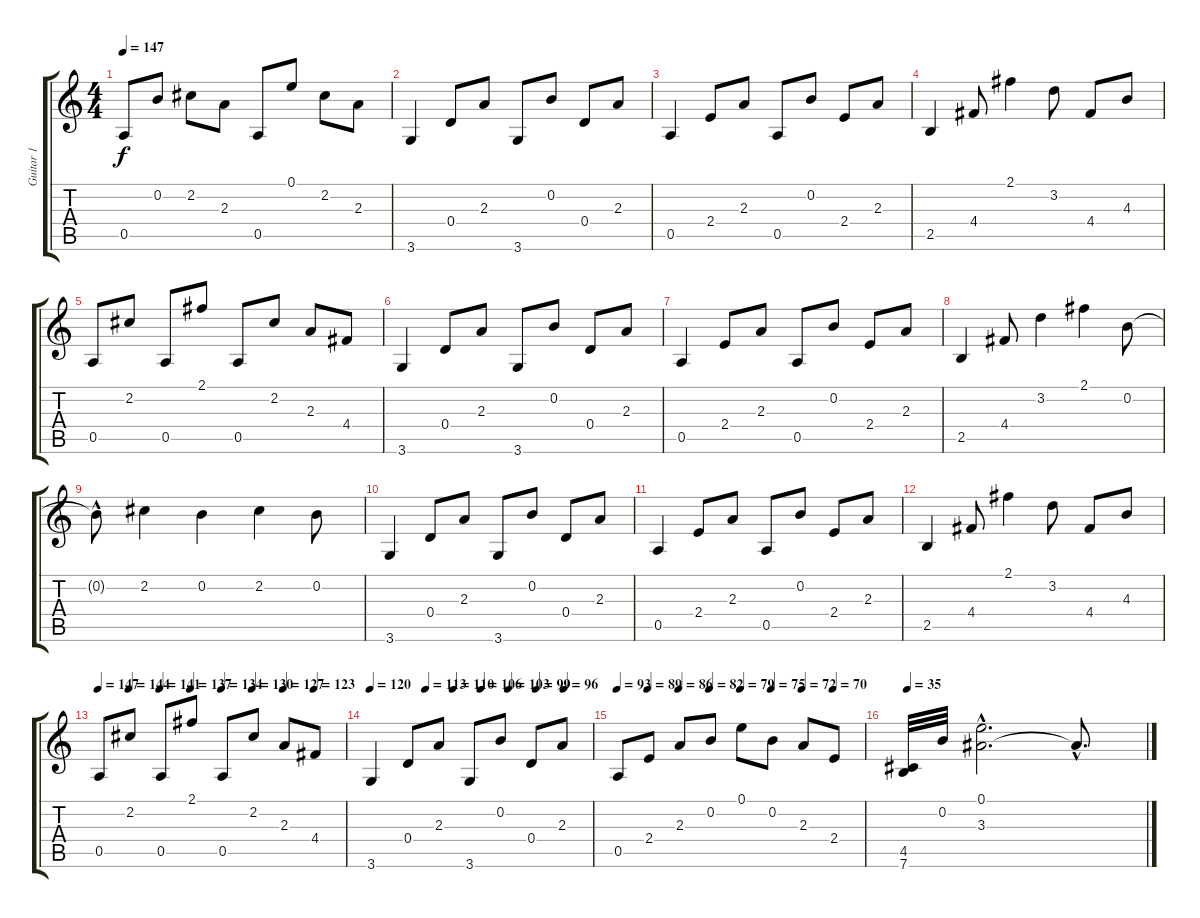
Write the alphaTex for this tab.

\track ("Guitar 1" "Guitar 1") {instrument acousticguitarsteel}
\staff {score tabs}
\tuning (E4 B3 G3 D3 A2 E2) {hide}
\ts (4 4)
\tempo 147
\clef g2
\ks c
0.5.8{dy f} 0.2.8 2.2.8 2.3.8 0.5.8 0.1.8 2.2.8 2.3.8 |
3.6.4 0.4.8 2.3.8 3.6.8 0.2.8 0.4.8 2.3.8 |
0.5.4 2.4.8 2.3.8 0.5.8 0.2.8 2.4.8 2.3.8 |
2.5.4 4.4.8 2.1.4 3.2.8 4.4.8 4.3.8 |
0.5.8 2.2.8 0.5.8 2.1.8 0.5.8 2.2.8 2.3.8 4.4.8 |
3.6.4 0.4.8 2.3.8 3.6.8 0.2.8 0.4.8 2.3.8 |
0.5.4 2.4.8 2.3.8 0.5.8 0.2.8 2.4.8 2.3.8 |
2.5.4 4.4.8 3.2.4 2.1.4 0.2.8 |
0.2{hac t}.8 2.2.4 0.2.4 2.2.4 0.2.8 |
3.6.4 0.4.8 2.3.8 3.6.8 0.2.8 0.4.8 2.3.8 |
0.5.4 2.4.8 2.3.8 0.5.8 0.2.8 2.4.8 2.3.8 |
2.5.4 4.4.8 2.1.4 3.2.8 4.4.8 4.3.8 |
\tempo 147
\tempo (144 0.125)
\tempo (141 0.25)
\tempo (137 0.375)
\tempo (134 0.5)
\tempo (130 0.625)
\tempo (127 0.75)
\tempo (123 0.875)
0.5.8 2.2.8 0.5.8 2.1.8 0.5.8 2.2.8 2.3.8 4.4.8 |
\tempo 120
\tempo (113 0.25)
\tempo (110 0.375)
\tempo (106 0.5)
\tempo (103 0.625)
\tempo (99 0.75)
\tempo (96 0.875)
3.6.4 0.4.8 2.3.8 3.6.8 0.2.8 0.4.8 2.3.8 |
\tempo 93
\tempo (89 0.125)
\tempo (86 0.25)
\tempo (82 0.375)
\tempo (79 0.5)
\tempo (75 0.625)
\tempo (72 0.75)
\tempo (70 0.875)
0.5.8 2.4.8 2.3.8 0.2.8 0.1.8 0.2.8 2.3.8 2.4.8 |
\tempo 35
(4.5 7.6).32 0.2.32 (0.1 3.3{hac}).2{d} 3.3{hac t}.8{d}
